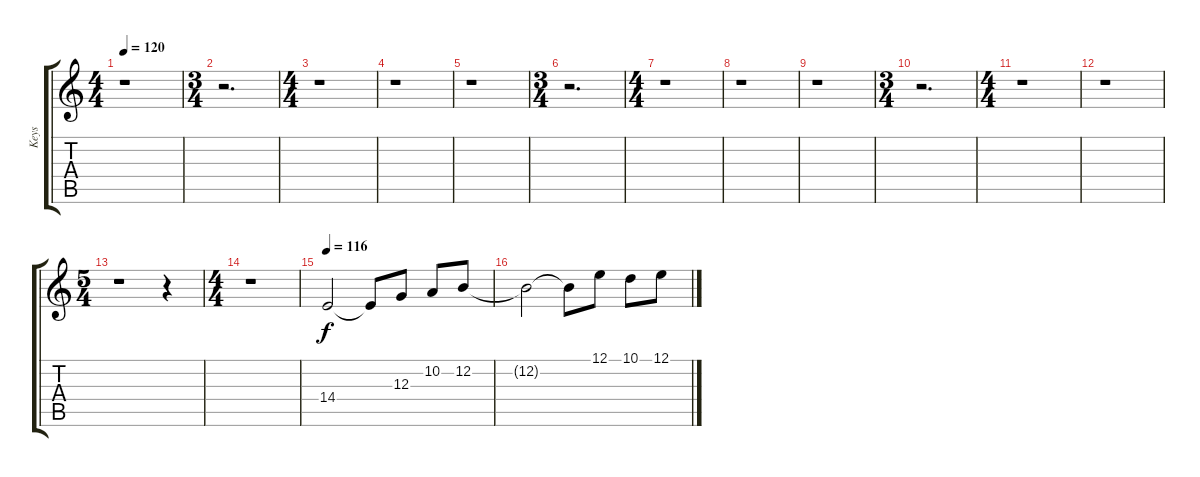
\track ("Keys" "Keys") {instrument lead3calliope}
\staff {score tabs}
\tuning (E4 B3 G3 D3 A2 E2) {hide}
\ts (4 4)
\tempo 120
\clef g2
\ks c
r.1{dy f instrument lead3calliope} |
\ts (3 4)
r.2{d} |
\ts (4 4)
r.1 |
r.1 |
r.1 |
\ts (3 4)
r.2{d} |
\ts (4 4)
r.1 |
r.1 |
r.1 |
\ts (3 4)
r.2{d} |
\ts (4 4)
r.1 |
r.1 |
\ts (5 4)
r.1 r.4 |
\ts (4 4)
r.1 |
\tempo 116
14.4.2 14.4{t}.8 12.3.8 10.2.8 12.2.8 |
12.2{t}.2 12.2{t}.8 12.1.8 10.1.8 12.1.8
